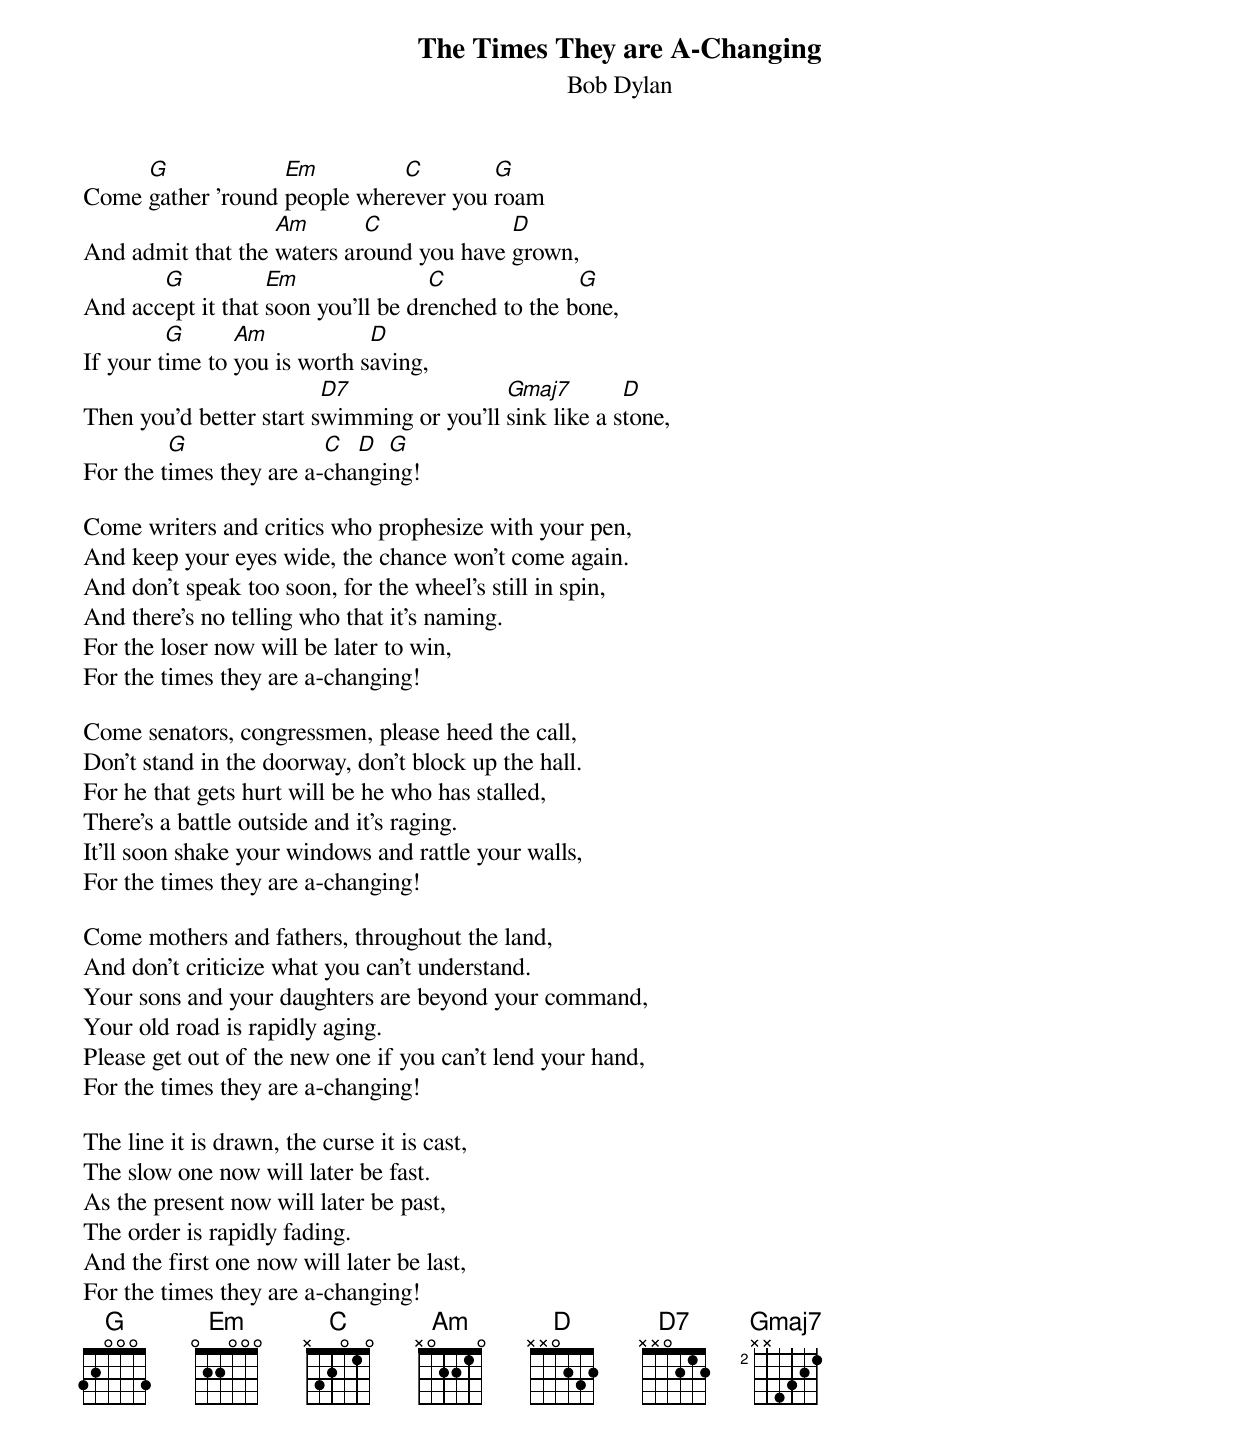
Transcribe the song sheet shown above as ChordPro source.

{title:The Times They are A-Changing}
{st:Bob Dylan}
{define D7 1 2 3 2 0 3 -1}
{define Gmaj7 1 2 3 0 0 2 -1}
Come [G]gather 'round [Em]people wher[C]ever you [G]roam
And admit that the [Am]waters ar[C]ound you have [D]grown,
And acc[G]ept it that [Em]soon you'll be dr[C]enched to the b[G]one,
If your t[G]ime to [Am]you is worth s[D]aving,
Then you'd better start s[D7]wimming or you'll [Gmaj7]sink like a s[D]tone,
For the t[G]imes they are a-[C]cha[D]ngi[G]ng!

Come writers and critics who prophesize with your pen,
And keep your eyes wide, the chance won't come again.
And don't speak too soon, for the wheel's still in spin,
And there's no telling who that it's naming.
For the loser now will be later to win,
For the times they are a-changing!

Come senators, congressmen, please heed the call,
Don't stand in the doorway, don't block up the hall.
For he that gets hurt will be he who has stalled,
There's a battle outside and it's raging.
It'll soon shake your windows and rattle your walls,
For the times they are a-changing!

Come mothers and fathers, throughout the land,
And don't criticize what you can't understand.
Your sons and your daughters are beyond your command,
Your old road is rapidly aging.
Please get out of the new one if you can't lend your hand,
For the times they are a-changing!

The line it is drawn, the curse it is cast,
The slow one now will later be fast.
As the present now will later be past,
The order is rapidly fading.
And the first one now will later be last,
For the times they are a-changing!
